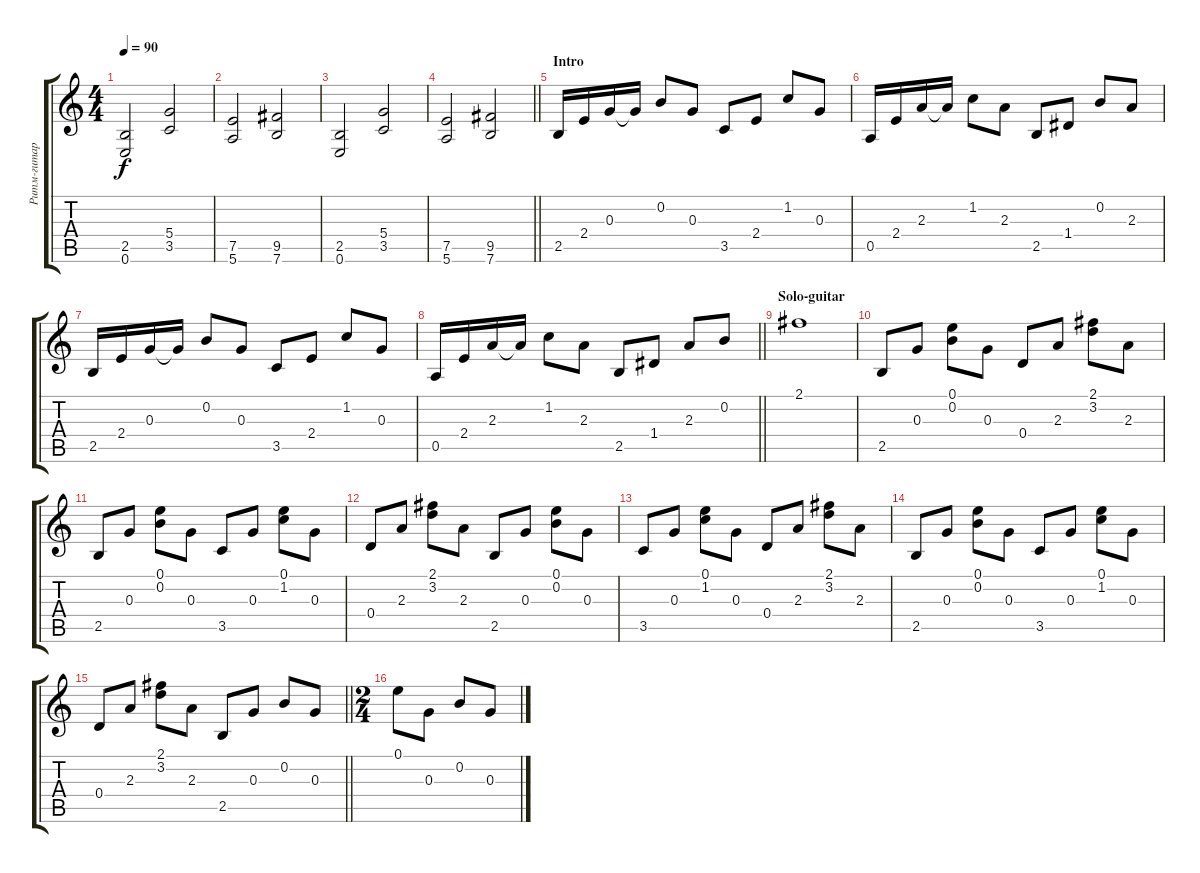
\track ("Ритм-гитара." "Ритм-гитар") {instrument acousticguitarsteel}
\staff {score tabs}
\tuning (E4 B3 G3 D3 A2 E2) {hide}
\ts (4 4)
\tempo 90
\clef g2
\ks c
(2.5 0.6).2{dy f} (5.4 3.5).2 |
(7.5 5.6).2 (9.5 7.6).2 |
(2.5 0.6).2 (5.4 3.5).2 |
\barLineRight lightlight
(7.5 5.6).2 (9.5 7.6).2 |
\section ("" "Intro")
2.5.16{instrument acousticguitarsteel} 2.4.16 0.3.16 0.3{t}.16 0.2.8 0.3.8 3.5.8 2.4.8 1.2.8 0.3.8 |
0.5.16 2.4.16 2.3.16 2.3{t}.16 1.2.8 2.3.8 2.5.8 1.4.8 0.2.8 2.3.8 |
2.5.16 2.4.16 0.3.16 0.3{t}.16 0.2.8 0.3.8 3.5.8 2.4.8 1.2.8 0.3.8 |
\barLineRight lightlight
0.5.16 2.4.16 2.3.16 2.3{t}.16 1.2.8 2.3.8 2.5.8 1.4.8 2.3.8 0.2.8 |
\section ("" "Solo-guitar")
2.1.1 |
2.5.8{volume 13 instrument acousticguitarsteel} 0.3.8{volume 13} (0.1 0.2).8 0.3.8 0.4.8 2.3.8 (2.1 3.2).8 2.3.8 |
2.5.8 0.3.8 (0.1 0.2).8 0.3.8 3.5.8 0.3.8 (0.1 1.2).8 0.3.8 |
0.4.8 2.3.8 (2.1 3.2).8 2.3.8 2.5.8 0.3.8 (0.1 0.2).8 0.3.8 |
3.5.8 0.3.8 (0.1 1.2).8 0.3.8 0.4.8 2.3.8 (2.1 3.2).8 2.3.8 |
2.5.8 0.3.8 (0.1 0.2).8 0.3.8 3.5.8 0.3.8 (0.1 1.2).8 0.3.8 |
\barLineRight lightlight
0.4.8 2.3.8 (2.1 3.2).8 2.3.8 2.5.8 0.3.8 0.2.8 0.3.8 |
\ts (2 4)
0.1.8 0.3.8 0.2.8 0.3.8
